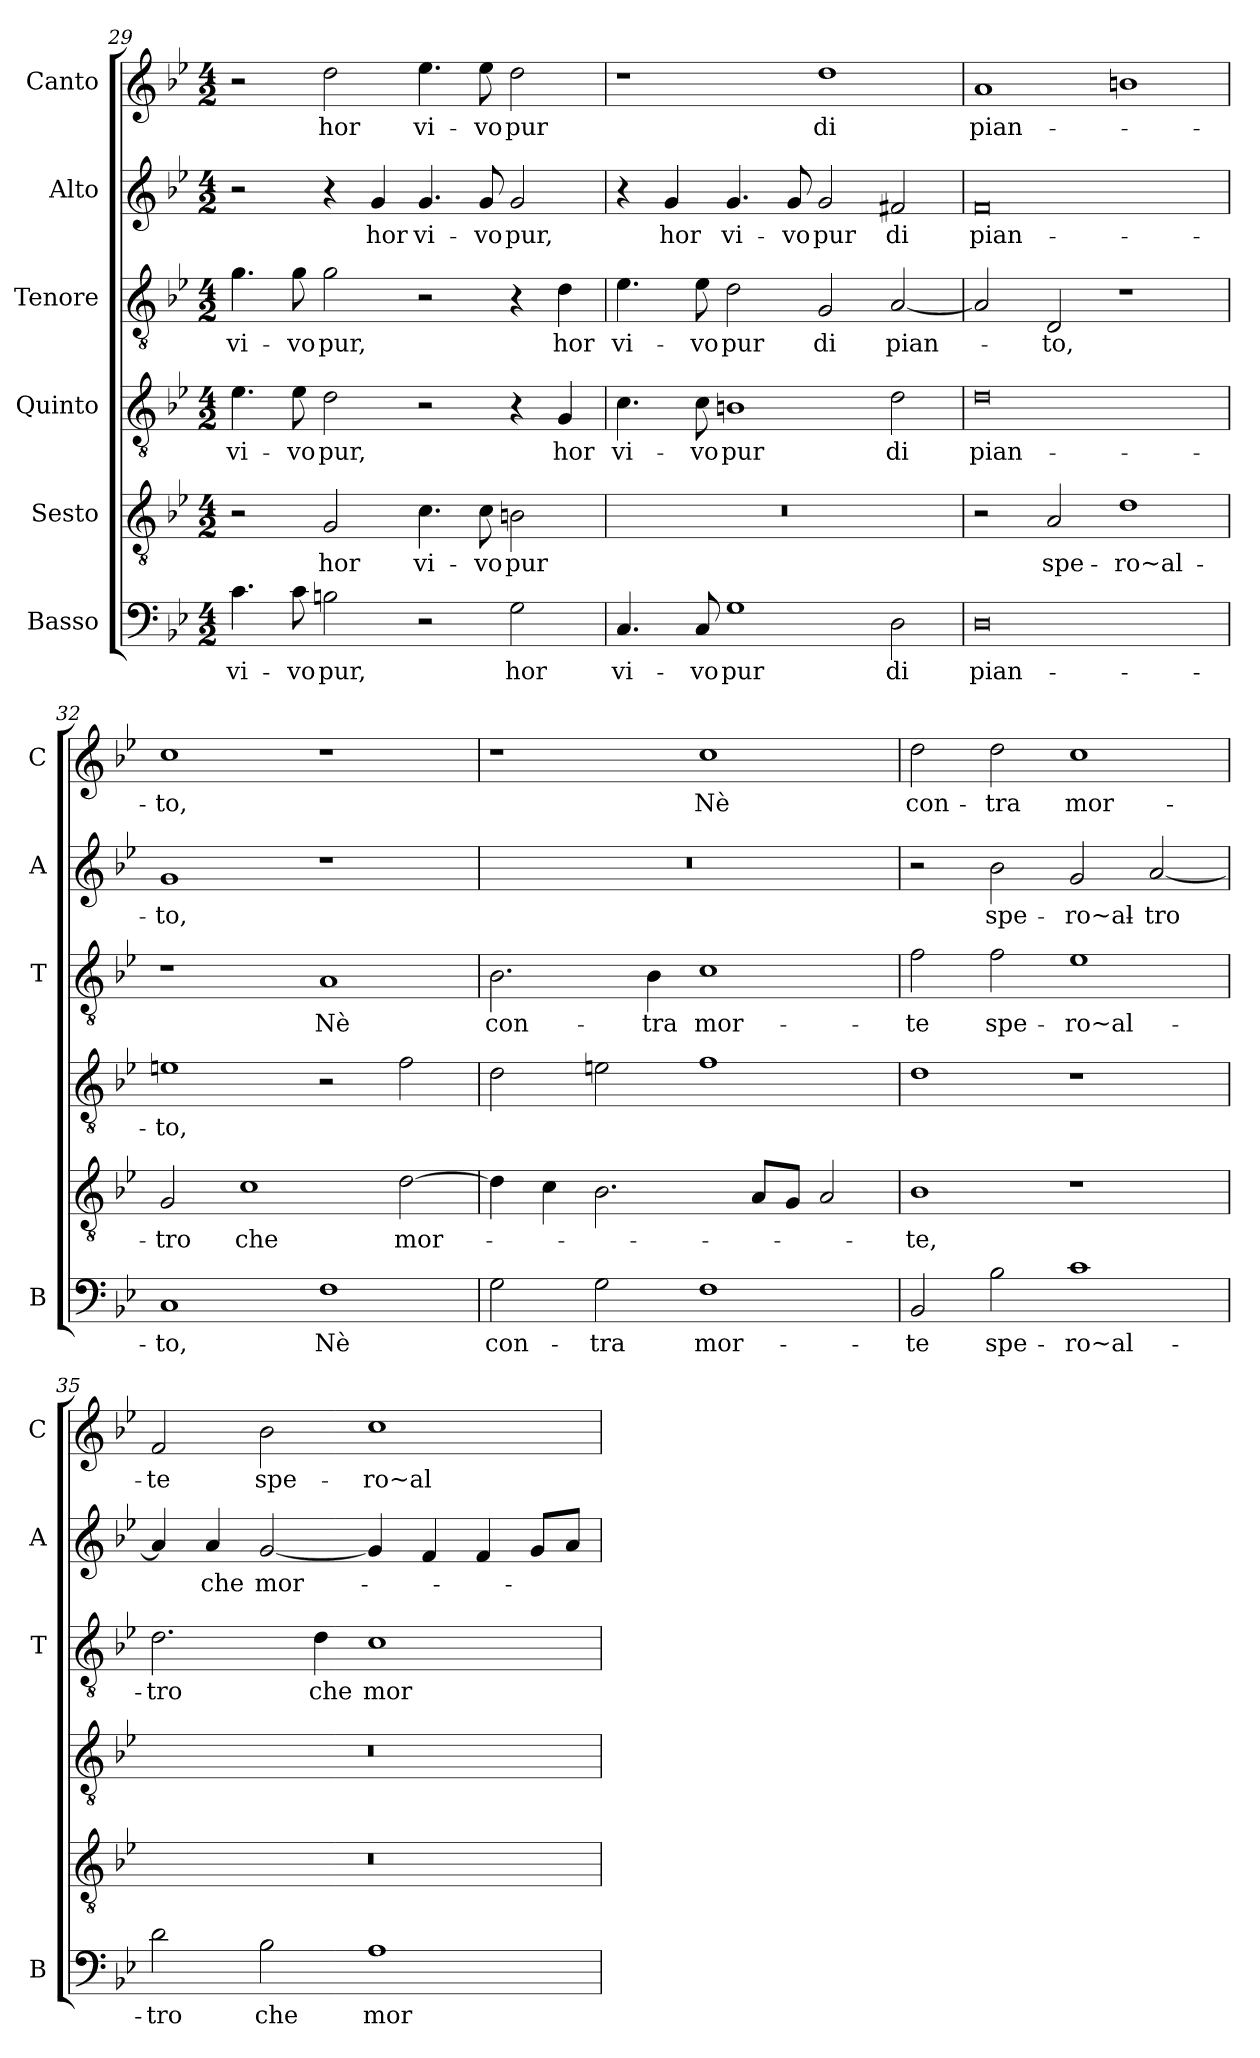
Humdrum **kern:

**kern	**text	**kern	**text	**kern	**text	**kern	**text	**kern	**text	**kern	**text
*part6	*part6	*part5	*part5	*part4	*part4	*part3	*part3	*part2	*part2	*part1	*part1
*staff6	*staff6	*staff5	*staff5	*staff4	*staff4	*staff3	*staff3	*staff2	*staff2	*staff1	*staff1
*I"Basso	*	*I"Sesto	*	*I"Quinto	*	*I"Tenore	*	*I"Alto	*	*I"Canto	*
*I'B	*	*	*	*	*	*I'T	*	*I'A	*	*I'C	*
*clefF4	*	*clefGv2	*	*clefGv2	*	*clefGv2	*	*clefG2	*	*clefG2	*
*k[b-e-]	*	*k[b-e-]	*	*k[b-e-]	*	*k[b-e-]	*	*k[b-e-]	*	*k[b-e-]	*
*B-:	*	*B-:	*	*B-:	*	*B-:	*	*B-:	*	*B-:	*
*M4/2	*	*M4/2	*	*M4/2	*	*M4/2	*	*M4/2	*	*M4/2	*
=29	=29	=29	=29	=29	=29	=29	=29	=29	=29	=29	=29
!	!LO:LY:b	!	!	!	!LO:LY:b	!	!LO:LY:b	!	!	!	!
4.c\	vi-	2r	.	4.e-\	vi-	4.g\	vi-	2r	.	2r	.
!	!LO:LY:b	!	!	!	!LO:LY:b	!	!LO:LY:b	!	!	!	!
8c\	-vo	.	.	8e-\	-vo	8g\	-vo	.	.	.	.
!	!LO:LY:b	!	!LO:LY:b	!	!LO:LY:b	!	!LO:LY:b	!	!	!	!LO:LY:b
2Bn\	pur,	2G/	hor	2d\	pur,	2g\	pur,	4r	.	2dd\	hor
!	!	!	!	!	!	!	!	!	!LO:LY:b	!	!
.	.	.	.	.	.	.	.	4g/	hor	.	.
!	!	!	!LO:LY:b	!	!	!	!	!	!LO:LY:b	!	!LO:LY:b
2r	.	4.c\	vi-	2r	.	2r	.	4.g/	vi-	4.ee-\	vi-
!	!	!	!LO:LY:b	!	!	!	!	!	!LO:LY:b	!	!LO:LY:b
.	.	8c\	-vo	.	.	.	.	8g/	-vo	8ee-\	-vo
!	!LO:LY:b	!	!LO:LY:b	!	!	!	!	!	!LO:LY:b	!	!LO:LY:b
2G\	hor	2Bn\	pur	4r	.	4r	.	2g/	pur,	2dd\	pur
!	!	!	!	!	!LO:LY:b	!	!LO:LY:b	!	!	!	!
.	.	.	.	4G/	hor	4d\	hor	.	.	.	.
=30	=30	=30	=30	=30	=30	=30	=30	=30	=30	=30	=30
!	!LO:LY:b	!	!	!	!LO:LY:b	!	!LO:LY:b	!	!	!	!
4.C/	vi-	0r	.	4.c\	vi-	4.e-\	vi-	4r	.	1r	.
!	!	!	!	!	!	!	!	!	!LO:LY:b	!	!
.	.	.	.	.	.	.	.	4g/	hor	.	.
!	!LO:LY:b	!	!	!	!LO:LY:b	!	!LO:LY:b	!	!	!	!
8C/	-vo	.	.	8c\	-vo	8e-\	-vo	.	.	.	.
!	!LO:LY:b	!	!	!	!LO:LY:b	!	!LO:LY:b	!	!LO:LY:b	!	!
1G	pur	.	.	1Bn	pur	2d\	pur	4.g/	vi-	.	.
!	!	!	!	!	!	!	!	!	!LO:LY:b	!	!
.	.	.	.	.	.	.	.	8g/	-vo	.	.
!	!	!	!	!	!	!	!LO:LY:b	!	!LO:LY:b	!	!LO:LY:b
.	.	.	.	.	.	2G/	di	2g/	pur	1dd	di
!	!LO:LY:b	!	!	!	!LO:LY:b	!	!LO:LY:b	!	!LO:LY:b	!	!
2D\	di	.	.	2d\	di	[2A/	pian-	2f#X/	di	.	.
!!LO:PB:g=z
=31	=31	=31	=31	=31	=31	=31	=31	=31	=31	=31	=31
!	!LO:LY:b	!	!	!	!LO:LY:b	!	!	!	!LO:LY:b	!	!LO:LY:b
0D	pian-	2r	.	0d	pian-	2A/]	.	0f	pian-	1a	pian-
!	!	!	!LO:LY:b	!	!	!	!LO:LY:b	!	!	!	!
.	.	2A/	spe-	.	.	2D/	-to,	.	.	.	.
!	!	!	!LO:LY:b	!	!	!	!	!	!	!	!
.	.	1d	-ro~al-	.	.	1r	.	.	.	1bn	.
=32	=32	=32	=32	=32	=32	=32	=32	=32	=32	=32	=32
!	!LO:LY:b	!	!LO:LY:b	!	!LO:LY:b	!	!	!	!LO:LY:b	!	!LO:LY:b
1C	-to,	2G/	-tro	1en	-to,	1r	.	1g	-to,	1cc	-to,
!	!	!	!LO:LY:b	!	!	!	!	!	!	!	!
.	.	1c	che	.	.	.	.	.	.	.	.
!	!LO:LY:b	!	!	!	!	!	!LO:LY:b	!	!	!	!
1F	Nè	.	.	2r	.	1A	Nè	1r	.	1r	.
!	!	!	!LO:LY:b	!	!	!	!	!	!	!	!
.	.	[2d\	mor-	2f\	.	.	.	.	.	.	.
=33	=33	=33	=33	=33	=33	=33	=33	=33	=33	=33	=33
!	!LO:LY:b	!	!	!	!	!	!LO:LY:b	!	!	!	!
2G\	con-	4d\]	.	2d\	.	2.B-\	con-	0r	.	1r	.
.	.	4c\	.	.	.	.	.	.	.	.	.
!	!LO:LY:b	!	!	!	!	!	!	!	!	!	!
2G\	-tra	2.B-\	.	2en\	.	.	.	.	.	.	.
!	!	!	!	!	!	!	!LO:LY:b	!	!	!	!
.	.	.	.	.	.	4B-\	-tra	.	.	.	.
!	!LO:LY:b	!	!	!	!	!	!LO:LY:b	!	!	!	!LO:LY:b
1F	mor-	.	.	1f	.	1c	mor-	.	.	1cc	Nè
.	.	8A/L	.	.	.	.	.	.	.	.	.
.	.	8G/J	.	.	.	.	.	.	.	.	.
.	.	2A/	.	.	.	.	.	.	.	.	.
=34	=34	=34	=34	=34	=34	=34	=34	=34	=34	=34	=34
!	!LO:LY:b	!	!LO:LY:b	!	!	!	!LO:LY:b	!	!	!	!LO:LY:b
2BB-/	-te	1B-	-te,	1d	.	2f\	-te	2r	.	2dd\	con-
!	!LO:LY:b	!	!	!	!	!	!LO:LY:b	!	!LO:LY:b	!	!LO:LY:b
2B-\	spe-	.	.	.	.	2f\	spe-	2b-\	spe-	2dd\	-tra
!	!LO:LY:b	!	!	!	!	!	!LO:LY:b	!	!LO:LY:b	!	!LO:LY:b
1c	-ro~al-	1r	.	1r	.	1e-	-ro~al-	2g/	-ro~al-	1cc	mor-
!	!	!	!	!	!	!	!	!	!LO:LY:b	!	!
.	.	.	.	.	.	.	.	[2a/	-tro	.	.
!!LO:LB:g=z
=35	=35	=35	=35	=35	=35	=35	=35	=35	=35	=35	=35
!	!LO:LY:b	!	!	!	!	!	!LO:LY:b	!	!	!	!LO:LY:b
2d\	-tro	0r	.	0r	.	2.d\	-tro	4a/]	.	2f/	-te
!	!	!	!	!	!	!	!	!	!LO:LY:b	!	!
.	.	.	.	.	.	.	.	4a/	che	.	.
!	!LO:LY:b	!	!	!	!	!	!	!	!LO:LY:b	!	!LO:LY:b
2B-\	che	.	.	.	.	.	.	[2g/	mor-	2b-\	spe-
!	!	!	!	!	!	!	!LO:LY:b	!	!	!	!
.	.	.	.	.	.	4d\	che	.	.	.	.
!	!LO:LY:b	!	!	!	!	!	!LO:LY:b	!	!	!	!LO:LY:b
1A	mor-	.	.	.	.	1c	mor-	4g/]	.	1cc	-ro~al-
.	.	.	.	.	.	.	.	4f/	.	.	.
.	.	.	.	.	.	.	.	4f/	.	.	.
.	.	.	.	.	.	.	.	8g/L	.	.	.
.	.	.	.	.	.	.	.	8a/J	.	.	.
=	=	=	=	=	=	=	=	=	=	=	=
*-	*-	*-	*-	*-	*-	*-	*-	*-	*-	*-	*-
